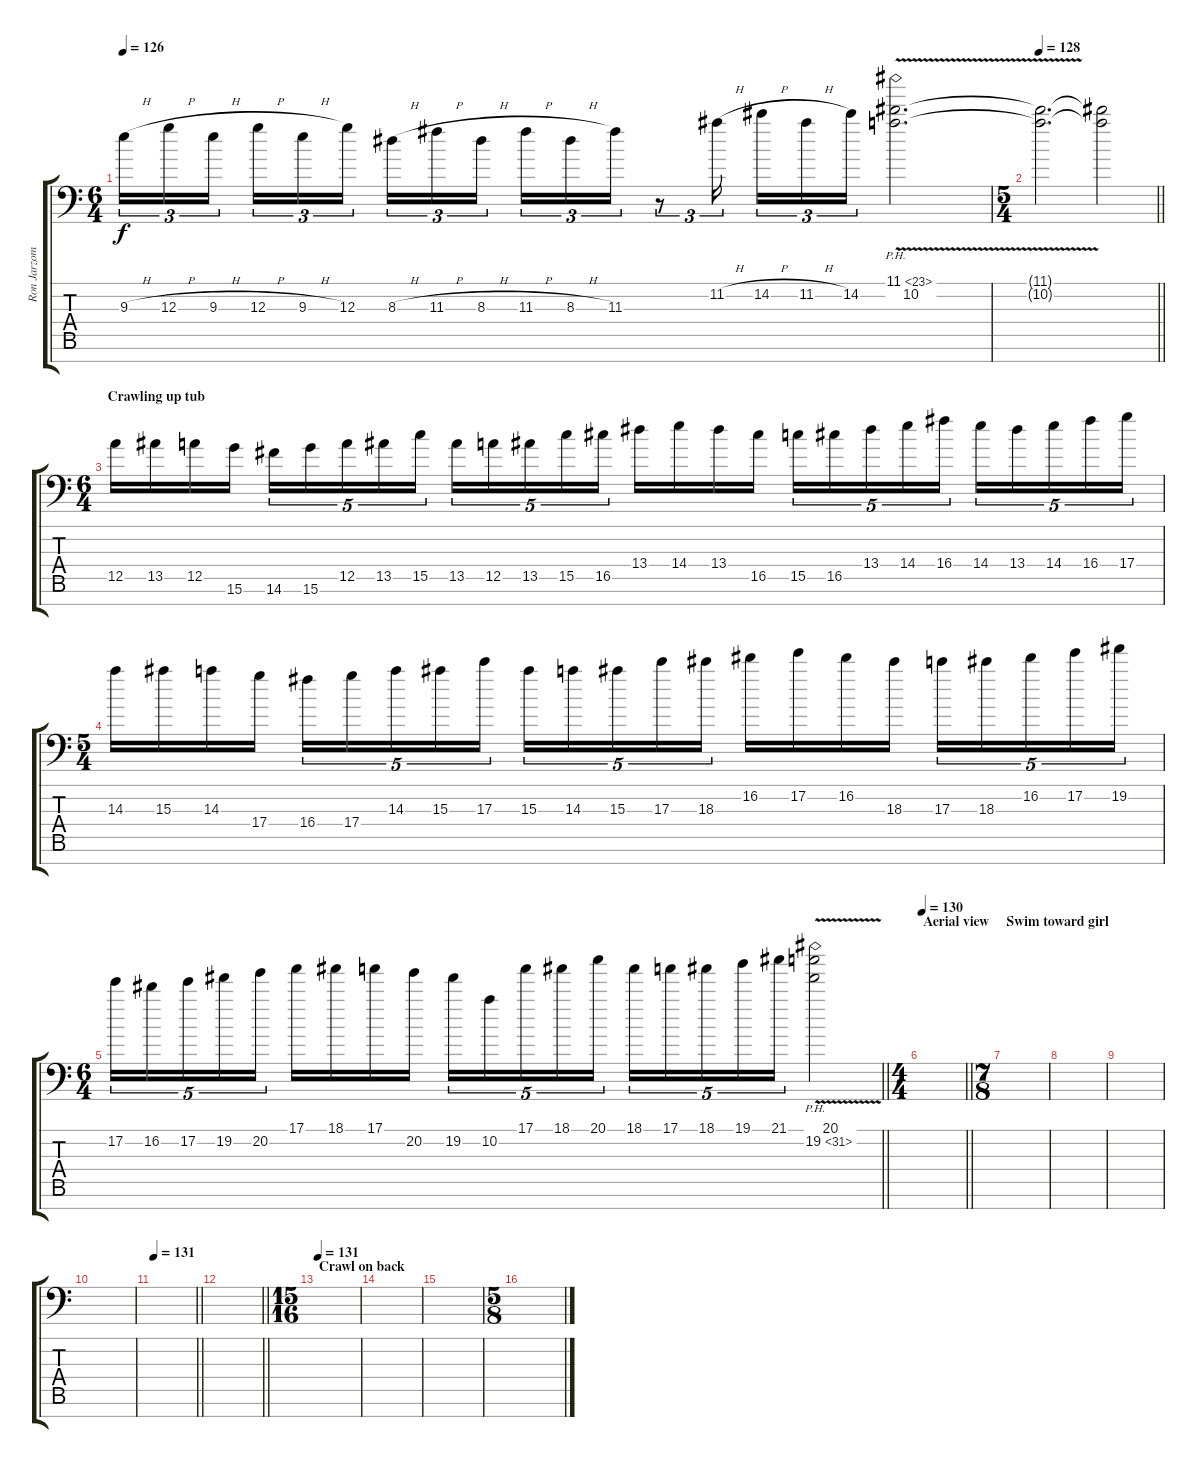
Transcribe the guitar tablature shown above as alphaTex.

\track ("Ron Jarzombek Lead 3" "Ron Jarzom") {instrument distortionguitar}
\staff {score tabs}
\tuning (E4 B3 G3 D3 A2 E2 A1) {hide}
\ts (6 4)
\tempo 126
\clef f4
\ks c
9.3{h}.16{tu (3 2) dy f} 12.3{h}.16{tu (3 2)} 9.3{h}.16{tu (3 2) beam splitsecondary} 12.3{h}.16{tu (3 2)} 9.3{h}.16{tu (3 2)} 12.3.16{tu (3 2) beam splitsecondary} 8.3{h}.16{tu (3 2)} 11.3{h}.16{tu (3 2)} 8.3{h}.16{tu (3 2) beam splitsecondary} 11.3{h}.16{tu (3 2)} 8.3{h}.16{tu (3 2)} 11.3.16{tu (3 2)} r.8{tu (3 2)} 11.2{h}.16{tu (3 2) beam splitsecondary} 14.2{h}.16{tu (3 2)} 11.2{h}.16{tu (3 2)} 14.2.16{tu (3 2)} (11.1{ph 12 v} 10.2).2{d} |
\ts (5 4)
\tempo 128
\barLineRight lightlight
(11.1{t} 10.2{t}).2{d} (11.1{t} 10.2{t}).2 |
\ts (6 4)
\section ("" "Crawling up tub")
12.5.16 13.5.16 12.5.16 15.6.16{beam splitsecondary} 14.6.16{tu (5 4)} 15.6.16{tu (5 4)} 12.5.16{tu (5 4)} 13.5.16{tu (5 4)} 15.5.16{tu (5 4) beam splitsecondary} 13.5.16{tu (5 4)} 12.5.16{tu (5 4)} 13.5.16{tu (5 4)} 15.5.16{tu (5 4)} 16.5.16{tu (5 4)} 13.4.16 14.4.16 13.4.16 16.5.16{beam splitsecondary} 15.5.16{tu (5 4)} 16.5.16{tu (5 4)} 13.4.16{tu (5 4)} 14.4.16{tu (5 4)} 16.4.16{tu (5 4) beam splitsecondary} 14.4.16{tu (5 4)} 13.4.16{tu (5 4)} 14.4.16{tu (5 4)} 16.4.16{tu (5 4)} 17.4.16{tu (5 4)} |
\ts (5 4)
14.3.16 15.3.16 14.3.16 17.4.16 16.4.16{tu (5 4)} 17.4.16{tu (5 4)} 14.3.16{tu (5 4)} 15.3.16{tu (5 4)} 17.3.16{tu (5 4)} 15.3.16{tu (5 4)} 14.3.16{tu (5 4)} 15.3.16{tu (5 4)} 17.3.16{tu (5 4)} 18.3.16{tu (5 4)} 16.2.16 17.2.16 16.2.16 18.3.16 17.3.16{tu (5 4)} 18.3.16{tu (5 4)} 16.2.16{tu (5 4)} 17.2.16{tu (5 4)} 19.2.16{tu (5 4)} |
\ts (6 4)
\barLineRight lightlight
17.2.16{tu (5 4)} 16.2.16{tu (5 4)} 17.2.16{tu (5 4)} 19.2.16{tu (5 4)} 20.2.16{tu (5 4) beam splitsecondary} 17.1.16 18.1.16 17.1.16 20.2.16{beam splitsecondary} 19.2.16{tu (5 4)} 10.2.16{tu (5 4)} 17.1.16{tu (5 4)} 18.1.16{tu (5 4)} 20.1.16{tu (5 4)} 18.1.16{tu (5 4)} 17.1.16{tu (5 4)} 18.1.16{tu (5 4)} 19.1.16{tu (5 4)} 21.1.16{tu (5 4)} (20.1 19.2{ph 12 v}).2 |
\ts (4 4)
\section ("" "Aerial view")
\tempo 130
\barLineRight lightlight
|
\ts (7 8)
\section ("" "Swim toward girl")
|
|
|
|
\tempo 131
\barLineRight lightlight
|
\barLineRight lightlight
|
\ts (15 16)
\section ("" "Crawl on back")
\tempo 131
|
|
|
\ts (5 8)
